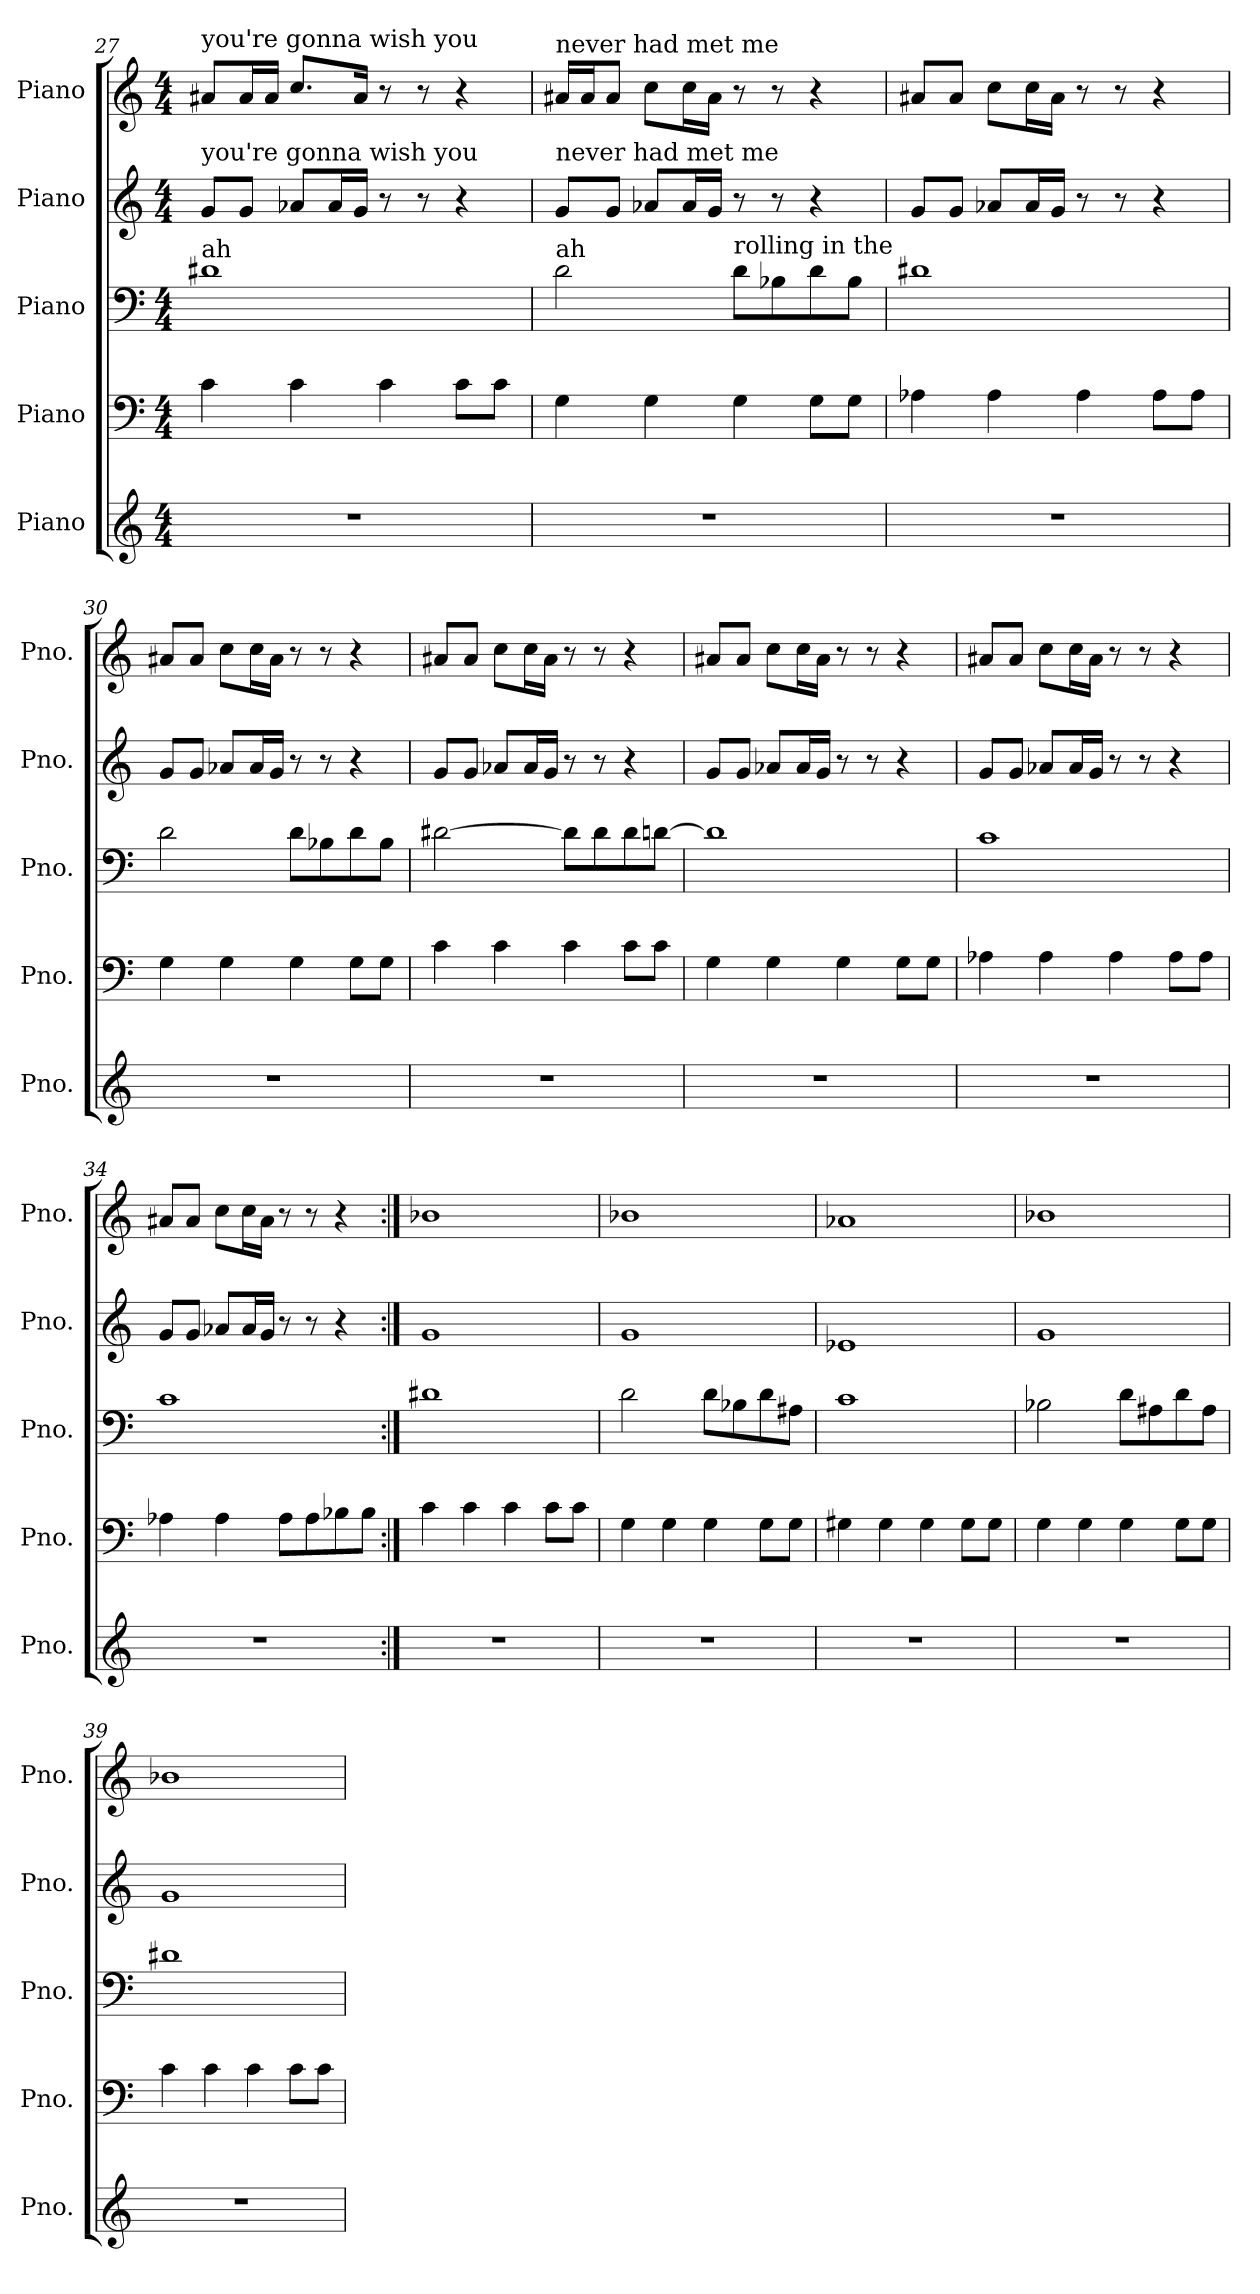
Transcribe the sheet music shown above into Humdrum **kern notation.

**kern	**kern	**kern	**kern	**kern
*part5	*part4	*part3	*part2	*part1
*staff5	*staff4	*staff3	*staff2	*staff1
*I"Piano	*I"Piano	*I"Piano	*I"Piano	*I"Piano
*I'Pno.	*I'Pno.	*I'Pno.	*I'Pno.	*I'Pno.
*clefG2	*clefF4	*clefF4	*clefG2	*clefG2
*k[]	*k[]	*k[]	*k[]	*k[]
*M4/4	*M4/4	*M4/4	*M4/4	*M4/4
=27	=27	=27	=27	=27
!	!	!	!	!LO:TX:a:t=you're gonna wish you
!	!	!	!LO:TX:a:t=you're gonna wish you	!
!	!	!LO:TX:a:t=ah	!	!
1r	4c\	1d#X	8g/L	8a#X/L
.	.	.	8g/J	16a#/L
.	.	.	.	16a#/JJ
.	4c\	.	8a-X/L	8.cc/L
.	.	.	16a-/L	.
.	.	.	16g/JJ	16a#/Jk
.	4c\	.	8r	8r
.	.	.	8r	8r
.	8c\L	.	4r	4r
.	8c\J	.	.	.
!!LO:PB:g=z
=28	=28	=28	=28	=28
!	!	!	!	!LO:TX:a:t=never had met me
!	!	!	!LO:TX:a:t=never had met me	!
!	!	!LO:TX:a:t=ah	!	!
1r	4G\	2d\	8g/L	16a#X/LL
.	.	.	.	16a#/J
.	.	.	8g/J	8a#/J
.	4G\	.	8a-X/L	8cc\L
.	.	.	16a-/L	16cc\L
.	.	.	16g/JJ	16a#\JJ
!	!	!LO:TX:a:t=rolling in the	!	!
.	4G\	8d\L	8r	8r
.	.	8B-X\	8r	8r
.	8G\L	8d\	4r	4r
.	8G\J	8B-\J	.	.
=29	=29	=29	=29	=29
1r	4A-X\	1d#X	8g/L	8a#X/L
.	.	.	8g/J	8a#/J
.	4A-\	.	8a-X/L	8cc\L
.	.	.	16a-/L	16cc\L
.	.	.	16g/JJ	16a#\JJ
.	4A-\	.	8r	8r
.	.	.	8r	8r
.	8A-\L	.	4r	4r
.	8A-\J	.	.	.
=30	=30	=30	=30	=30
1r	4G\	2d\	8g/L	8a#X/L
.	.	.	8g/J	8a#/J
.	4G\	.	8a-X/L	8cc\L
.	.	.	16a-/L	16cc\L
.	.	.	16g/JJ	16a#\JJ
.	4G\	8d\L	8r	8r
.	.	8B-X\	8r	8r
.	8G\L	8d\	4r	4r
.	8G\J	8B-\J	.	.
=31	=31	=31	=31	=31
1r	4c\	[2d#X\	8g/L	8a#X/L
.	.	.	8g/J	8a#/J
.	4c\	.	8a-X/L	8cc\L
.	.	.	16a-/L	16cc\L
.	.	.	16g/JJ	16a#\JJ
.	4c\	8d#\L]	8r	8r
.	.	8d#\	8r	8r
.	8c\L	8d#\	4r	4r
.	8c\J	[8dn\J	.	.
!!LO:LB:g=z
=32	=32	=32	=32	=32
1r	4G\	1d]	8g/L	8a#X/L
.	.	.	8g/J	8a#/J
.	4G\	.	8a-X/L	8cc\L
.	.	.	16a-/L	16cc\L
.	.	.	16g/JJ	16a#\JJ
.	4G\	.	8r	8r
.	.	.	8r	8r
.	8G\L	.	4r	4r
.	8G\J	.	.	.
=33	=33	=33	=33	=33
1r	4A-X\	1c	8g/L	8a#X/L
.	.	.	8g/J	8a#/J
.	4A-\	.	8a-X/L	8cc\L
.	.	.	16a-/L	16cc\L
.	.	.	16g/JJ	16a#\JJ
.	4A-\	.	8r	8r
.	.	.	8r	8r
.	8A-\L	.	4r	4r
.	8A-\J	.	.	.
=34	=34	=34	=34	=34
1r	4A-X\	1c	8g/L	8a#X/L
.	.	.	8g/J	8a#/J
.	4A-\	.	8a-X/L	8cc\L
.	.	.	16a-/L	16cc\L
.	.	.	16g/JJ	16a#\JJ
.	8A-\L	.	8r	8r
.	8A-\	.	8r	8r
.	8B-X\	.	4r	4r
.	8B-\J	.	.	.
=35:|!	=35:|!	=35:|!	=35:|!	=35:|!
1r	4c\	1d#X	1g	1b-X
.	4c\	.	.	.
.	4c\	.	.	.
.	8c\L	.	.	.
.	8c\J	.	.	.
!!LO:PB:g=z
=36	=36	=36	=36	=36
1r	4G\	2d\	1g	1b-X
.	4G\	.	.	.
.	4G\	8d\L	.	.
.	.	8B-X\	.	.
.	8G\L	8d\	.	.
.	8G\J	8A#X\J	.	.
=37	=37	=37	=37	=37
1r	4G#X\	1c	1e-X	1a-X
.	4G#\	.	.	.
.	4G#\	.	.	.
.	8G#\L	.	.	.
.	8G#\J	.	.	.
=38	=38	=38	=38	=38
1r	4G\	2B-X\	1g	1b-X
.	4G\	.	.	.
.	4G\	8d\L	.	.
.	.	8A#X\	.	.
.	8G\L	8d\	.	.
.	8G\J	8A#\J	.	.
=39	=39	=39	=39	=39
1r	4c\	1d#X	1g	1b-X
.	4c\	.	.	.
.	4c\	.	.	.
.	8c\L	.	.	.
.	8c\J	.	.	.
=	=	=	=	=
*-	*-	*-	*-	*-
